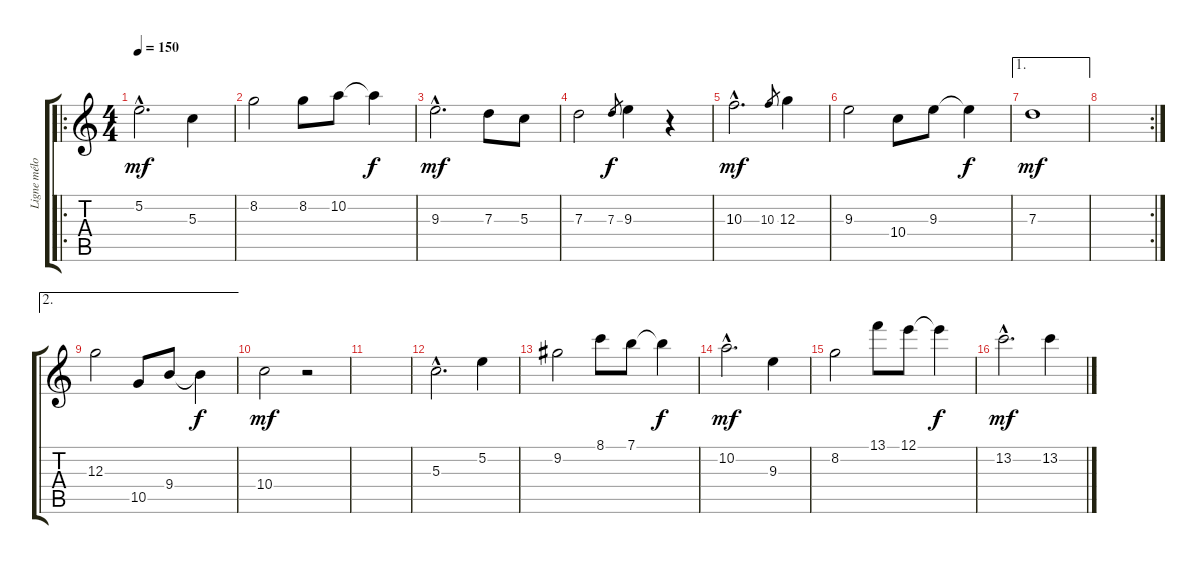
\track ("Ligne mélodique" "Ligne mélo") {instrument acousticguitarnylon}
\staff {score tabs}
\tuning (E4 B3 G3 D3 A2 E2) {hide}
\ro
\ts (4 4)
\tempo 150
\clef g2
\ks c
5.2{hac}.2{d dy mf instrument acousticguitarnylon} 5.3.4 |
8.2.2 8.2.8 10.2.8 10.2{t}.4{dy f} |
9.3{hac}.2{d dy mf} 7.3.8 5.3.8 |
7.3.2 7.3.8{gr dy f} 9.3.4 r.4 |
10.3{hac}.2{d dy mf} 10.3.8{gr} 12.3.4 |
9.3.2 10.4.8 9.3.8 9.3{t}.4{dy f} |
\ae 1
7.3.1{dy mf} |
\rc 2
|
\ae 2
12.3.2 10.5.8 9.4.8 9.4{t}.4{dy f} |
10.4.2{dy mf} r.2 |
|
5.3{hac}.2{d} 5.2.4 |
9.2.2 8.1.8 7.1.8 7.1{t}.4{dy f} |
10.2{hac}.2{d dy mf} 9.3.4 |
8.2.2 13.1.8 12.1.8 12.1{t}.4{dy f} |
13.2{hac}.2{d dy mf} 13.2.4
